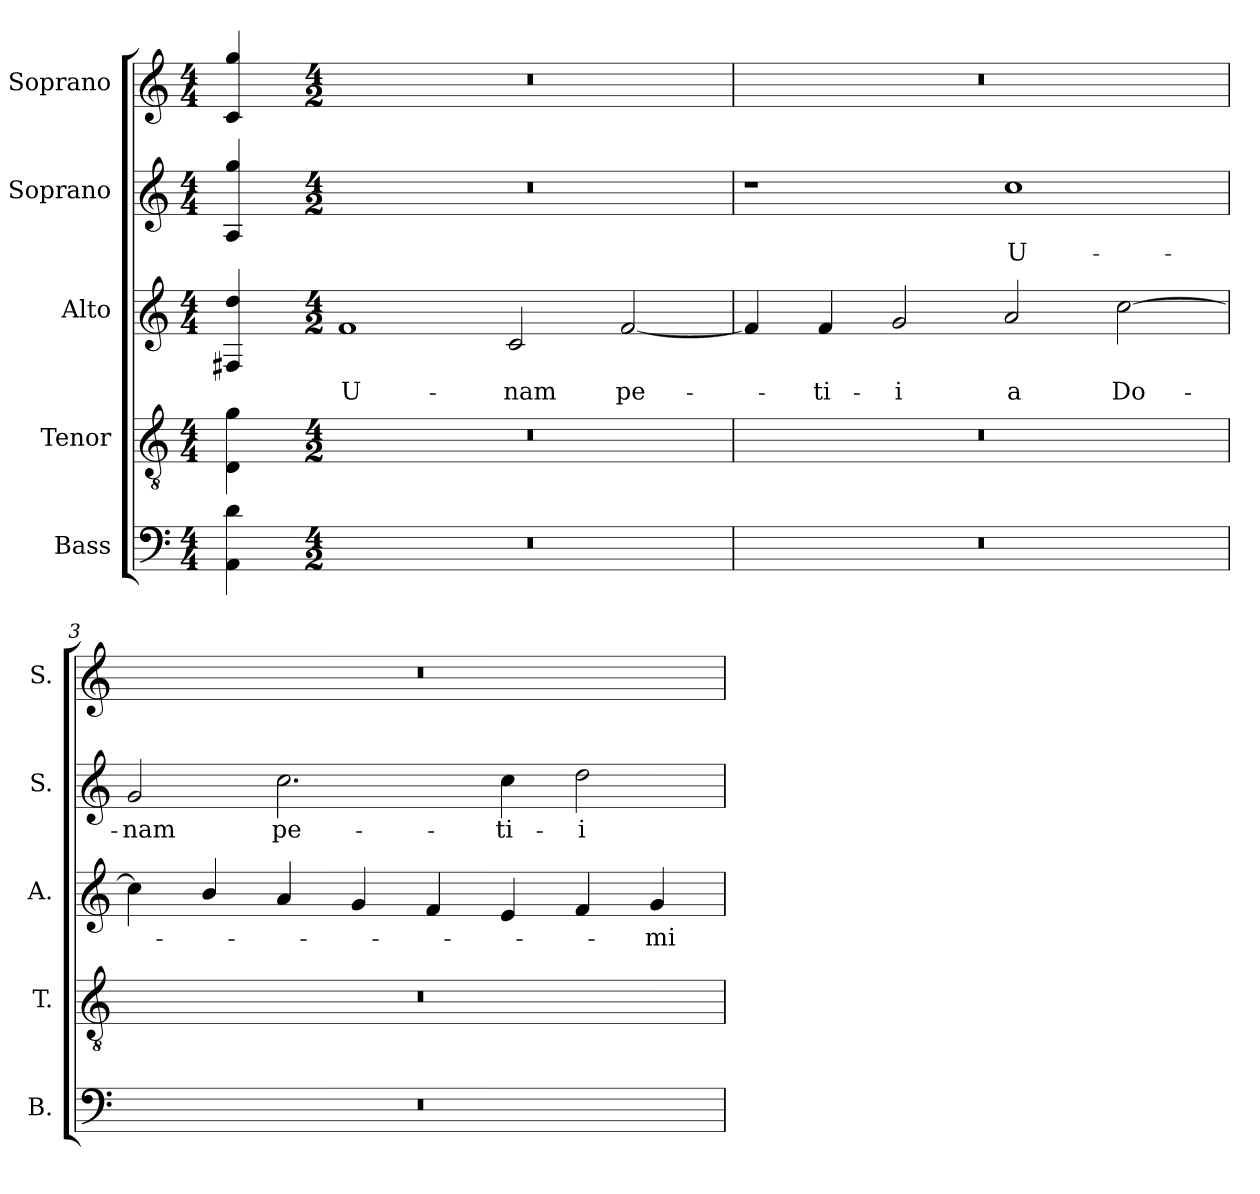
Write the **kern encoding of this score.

**kern	**kern	**kern	**text	**kern	**text	**kern
*part5	*part4	*part3	*part3	*part2	*part2	*part1
*staff5	*staff4	*staff3	*staff3	*staff2	*staff2	*staff1
*I"Bass	*I"Tenor	*I"Alto	*	*I"Soprano	*	*I"Soprano
*I'B.	*I'T.	*I'A.	*	*I'S.	*	*I'S.
!!LO:PB:g=z
*clefF4	*clefGv2	*clefG2	*	*clefG2	*	*clefG2
*	*ITrd7c12	*	*	*	*	*
*k[]	*k[]	*k[]	*	*k[]	*	*k[]
*C:	*C:	*C:	*	*C:	*	*C:
*M4/4	*M4/4	*M4/4	*	*M4/4	*	*M4/4
=	=	=	=	=	=	=
4AAi\ 4di	4DDi\ 4Gi	4F#Xi/ 4ddi	.	4Ai/ 4ggi	.	4ci/ 4ggi
=1-	=1-	=1-	=1-	=1-	=1-	=1-
*M4/2	*M4/2	*M4/2	*	*M4/2	*	*M4/2
!LO:N:vis=1	!LO:N:vis=1	!	!	!	!	!
!	!	!	!LO:LY:b:color=#000000	!LO:N:vis=1	!	!LO:N:vis=1
0r	0r	1fi	U-	0r	.	0r
!	!	!	!LO:LY:b:color=#000000	!	!	!
.	.	2ci/	-nam	.	.	.
!	!	!	!LO:LY:b:color=#000000	!	!	!
.	.	[2fi/	pe-	.	.	.
=2	=2	=2	=2	=2	=2	=2
!LO:N:vis=1	!LO:N:vis=1	!	!	!	!	!LO:N:vis=1
0r	0r	4fi/]	.	1r	.	0r
!	!	!	!LO:LY:b:color=#000000	!	!	!
.	.	4fi/	-ti-	.	.	.
!	!	!	!LO:LY:b:color=#000000	!	!	!
.	.	2gi/	-i	.	.	.
!	!	!	!LO:LY:b:color=#000000	!	!	!
!	!	!	!	!	!LO:LY:b:color=#000000	!
.	.	2ai/	a	1cci	U-	.
!	!	!	!LO:LY:b:color=#000000	!	!	!
.	.	[2cci\	Do-	.	.	.
=3	=3	=3	=3	=3	=3	=3
!LO:N:vis=1	!LO:N:vis=1	!	!	!	!	!
!	!	!	!	!	!LO:LY:b:color=#000000	!LO:N:vis=1
0r	0r	4cci\]	.	2gi/	-nam	0r
.	.	4bi/	.	.	.	.
!	!	!	!	!	!LO:LY:b:color=#000000	!
.	.	4ai/	.	2.cci\	pe-	.
.	.	4gi/	.	.	.	.
.	.	4fi/	.	.	.	.
!	!	!	!	!	!LO:LY:b:color=#000000	!
.	.	4ei/	.	4cci\	-ti-	.
!	!	!	!	!	!LO:LY:b:color=#000000	!
.	.	4fi/	.	2ddi\	-i	.
!	!	!	!LO:LY:b:color=#000000	!	!	!
.	.	4gi/	-mi-	.	.	.
=	=	=	=	=	=	=
*-	*-	*-	*-	*-	*-	*-
